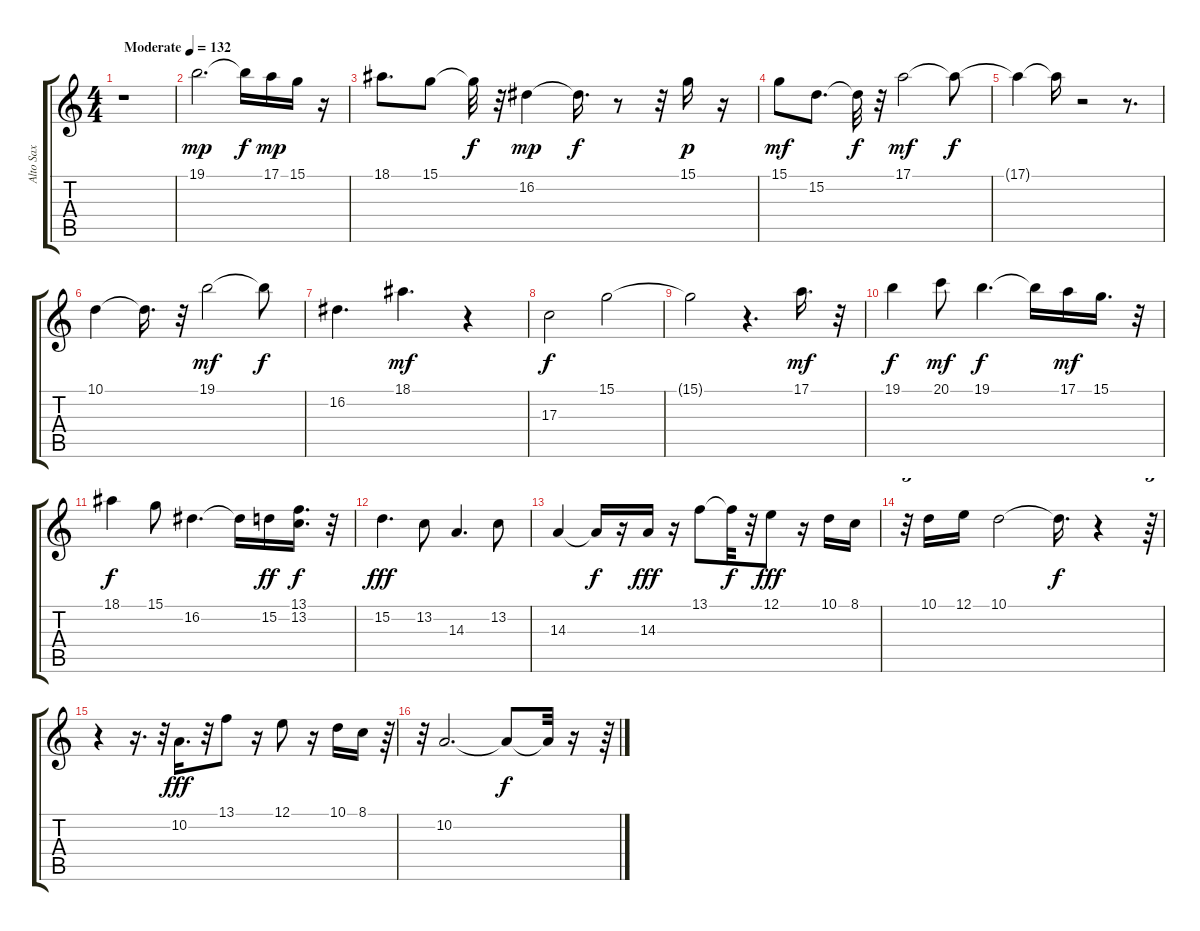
\track ("Alto Sax" "Alto Sax") {instrument altosax}
\staff {score tabs}
\tuning (E4 B3 G3 D3 A2 E2) {hide}
\ts (4 4)
\tempo (132 "Moderate")
\clef g2
\ks c
r.1{dy mp instrument altosax} |
19.1.2{d balance 9} 19.1{t}.16{dy f} 17.1.16{dy mp} 15.1.16 r.16 |
18.1.8{d} 15.1.8 15.1{t}.32{dy f} r.32 16.2.4{dy mp} 16.2{t}.16{d dy f} r.8 r.32 15.1.16{dy p} r.16 |
15.1.8{dy mf} 15.2.8{d} 15.2{t}.32{dy f} r.32 17.1.2{dy mf} 17.1{t}.8{dy f} |
17.1{t}.4 17.1{t}.16 r.2 r.8{d} |
10.1.4 10.1{t}.16{d} r.32 19.1.2{dy mf} 19.1{t}.8{dy f} |
16.2.4{d} 18.1.4{d dy mf} r.4 |
17.3.2{dy f} 15.1.2 |
15.1{t}.2 r.4{d} 17.1.16{d dy mf} r.32 |
19.1.4{dy f} 20.1.8{dy mf} 19.1.4{d dy f} 19.1{t}.16 17.1.16{dy mf} 15.1.16{d} r.32 |
18.1.4{dy f} 15.1.8 16.2.4{d} 16.2{t}.16 15.2.16{dy ff} (13.1 13.2).16{d dy f} r.32 |
15.2.4{d dy fff} 13.2.8 14.3.4{d} 13.2.8 |
14.3.4 14.3{t}.16{dy f} r.16 14.3.16{dy fff} r.16 13.1.8 13.1{t}.32{dy f} r.32 12.1.8{dy fff} r.16 10.1.16 8.1.16 |
r.32{tu (3 2)} 10.1.16 12.1.16 10.1.2 10.1{t}.16{d dy f} r.4 r.64{tu (3 2)} |
r.4 r.16{d} r.32{tu (3 2)} 10.2.16{d dy fff} r.32 13.1.8 r.16 12.1.8 r.16 10.1.16 8.1.16 r.64{tu (3 2)} |
r.32{tu (3 2)} 10.2.2{d} 10.2{t}.8{dy f} 10.2{t}.32 r.16 r.64{tu (3 2)}
